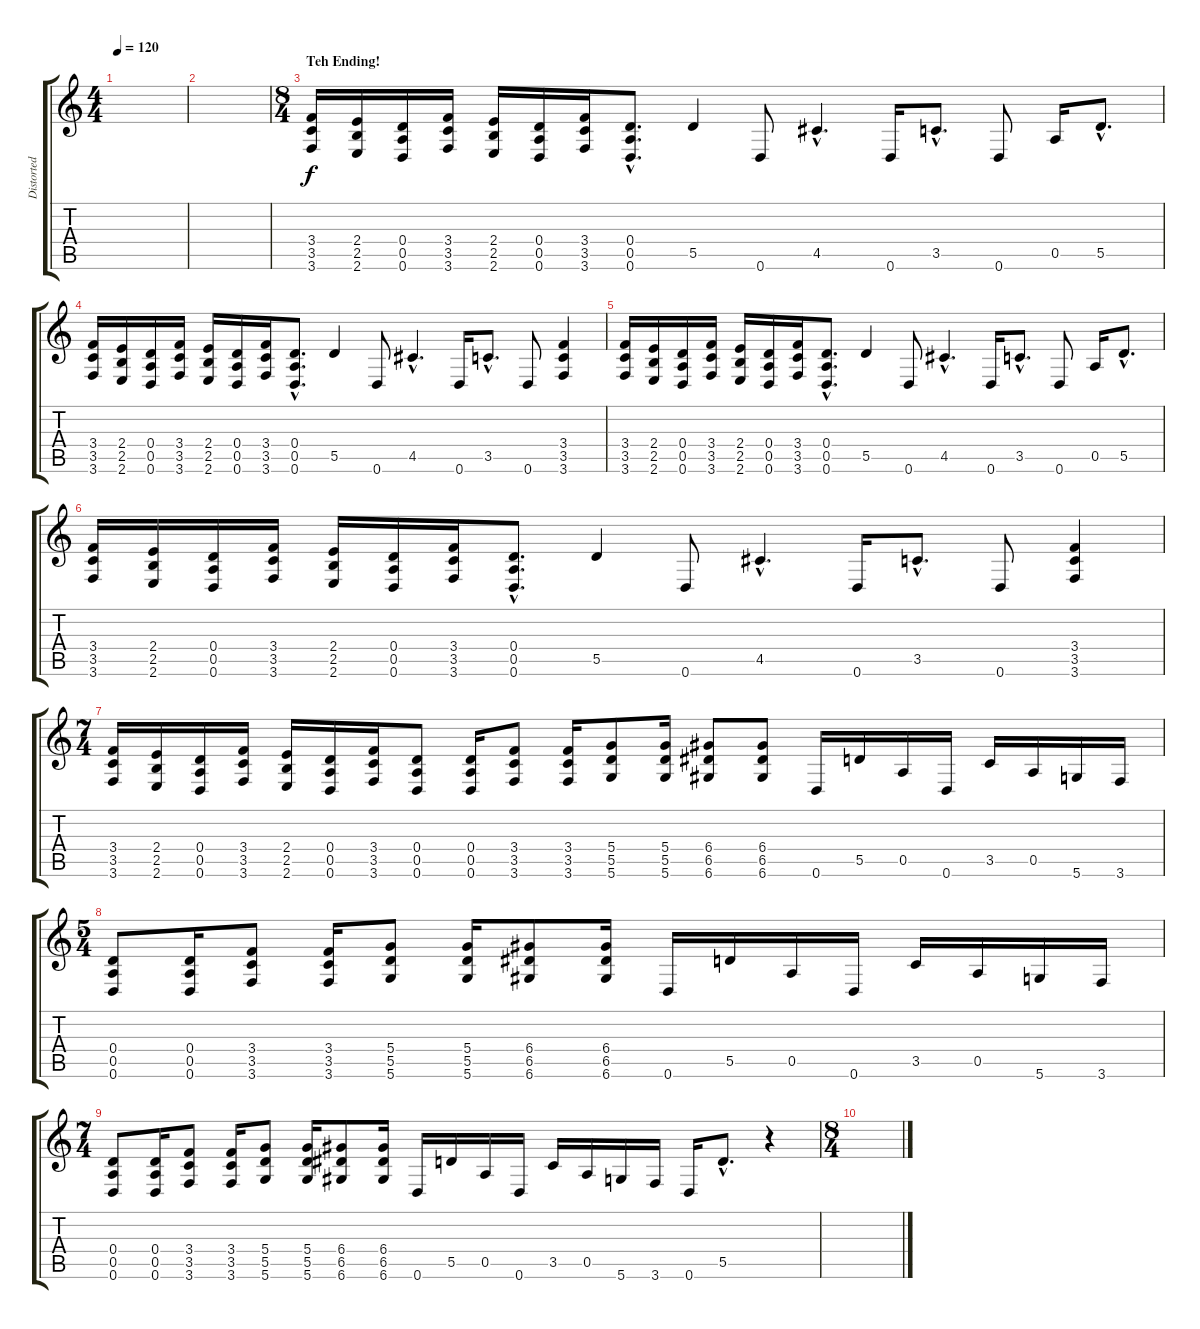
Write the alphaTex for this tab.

\track ("Distorted Guitar" "Distorted ") {instrument distortionguitar}
\staff {score tabs}
\tuning (E4 B3 G3 D3 A2 D2) {hide}
\ts (4 4)
\tempo 120
\clef g2
\ks c
|
|
\ts (8 4)
\section ("" "Teh Ending!")
(3.4 3.5 3.6).16 (2.4 2.5 2.6).16 (0.4 0.5 0.6).16 (3.4 3.5 3.6).16 (2.4 2.5 2.6).16 (0.4 0.5 0.6).16 (3.4 3.5 3.6).16 (0.4{hac} 0.5{hac} 0.6{hac}).8{d} 5.5.4 0.6.8 4.5{hac}.4{d} 0.6.16 3.5{hac}.8{d} 0.6.8 0.5.16 5.5{hac}.8{d} |
(3.4 3.5 3.6).16 (2.4 2.5 2.6).16 (0.4 0.5 0.6).16 (3.4 3.5 3.6).16 (2.4 2.5 2.6).16 (0.4 0.5 0.6).16 (3.4 3.5 3.6).16 (0.4{hac} 0.5{hac} 0.6{hac}).8{d} 5.5.4 0.6.8 4.5{hac}.4{d} 0.6.16 3.5{hac}.8{d} 0.6.8 (3.4 3.5 3.6).4 |
(3.4 3.5 3.6).16 (2.4 2.5 2.6).16 (0.4 0.5 0.6).16 (3.4 3.5 3.6).16 (2.4 2.5 2.6).16 (0.4 0.5 0.6).16 (3.4 3.5 3.6).16 (0.4{hac} 0.5{hac} 0.6{hac}).8{d} 5.5.4 0.6.8 4.5{hac}.4{d} 0.6.16 3.5{hac}.8{d} 0.6.8 0.5.16 5.5{hac}.8{d} |
(3.4 3.5 3.6).16 (2.4 2.5 2.6).16 (0.4 0.5 0.6).16 (3.4 3.5 3.6).16 (2.4 2.5 2.6).16 (0.4 0.5 0.6).16 (3.4 3.5 3.6).16 (0.4{hac} 0.5{hac} 0.6{hac}).8{d} 5.5.4 0.6.8 4.5{hac}.4{d} 0.6.16 3.5{hac}.8{d} 0.6.8 (3.4 3.5 3.6).4 |
\ts (7 4)
(3.4 3.5 3.6).16 (2.4 2.5 2.6).16 (0.4 0.5 0.6).16 (3.4 3.5 3.6).16 (2.4 2.5 2.6).16 (0.4 0.5 0.6).16 (3.4 3.5 3.6).16 (0.4 0.5 0.6).8 (0.4 0.5 0.6).16 (3.4 3.5 3.6).8 (3.4 3.5 3.6).16 (5.4 5.5 5.6).8 (5.4 5.5 5.6).16 (6.4 6.5 6.6).8 (6.4 6.5 6.6).8 0.6.16 5.5.16 0.5.16 0.6.16 3.5.16 0.5.16 5.6.16 3.6.16 |
\ts (5 4)
(0.4 0.5 0.6).8 (0.4 0.5 0.6).16 (3.4 3.5 3.6).8 (3.4 3.5 3.6).16 (5.4 5.5 5.6).8 (5.4 5.5 5.6).16 (6.4 6.5 6.6).8 (6.4 6.5 6.6).16 0.6.16 5.5.16 0.5.16 0.6.16 3.5.16 0.5.16 5.6.16 3.6.16 |
\ts (7 4)
(0.4 0.5 0.6).8 (0.4 0.5 0.6).16 (3.4 3.5 3.6).8 (3.4 3.5 3.6).16 (5.4 5.5 5.6).8 (5.4 5.5 5.6).16 (6.4 6.5 6.6).8 (6.4 6.5 6.6).16 0.6.16 5.5.16 0.5.16 0.6.16 3.5.16 0.5.16 5.6.16 3.6.16 0.6.16 5.5{hac}.8{d} r.4 |
\ts (8 4)
